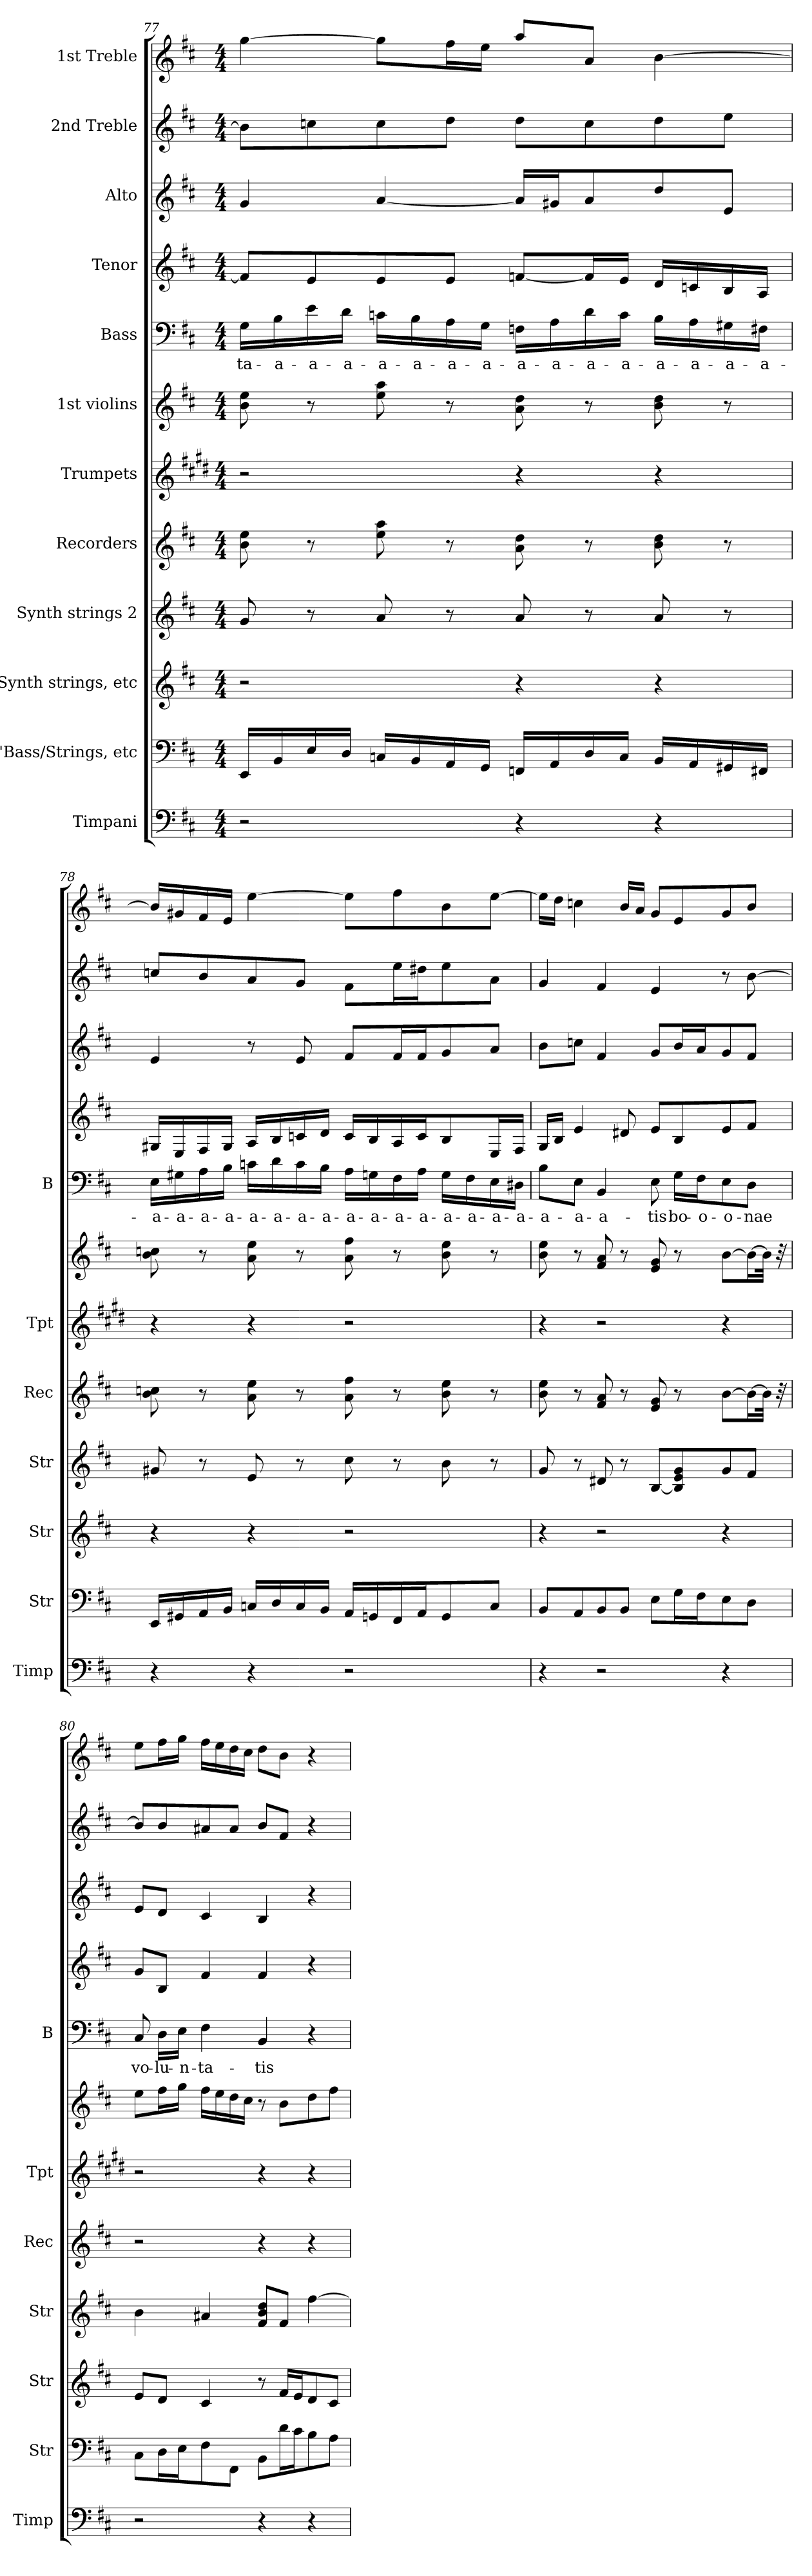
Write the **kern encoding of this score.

**kern	**kern	**kern	**kern	**kern	**kern	**kern	**kern	**text	**kern	**kern	**kern	**kern
*part12	*part11	*part10	*part9	*part8	*part7	*part6	*part5	*part5	*part4	*part3	*part2	*part1
*staff12	*staff11	*staff10	*staff9	*staff8	*staff7	*staff6	*staff5	*staff5	*staff4	*staff3	*staff2	*staff1
*I"Timpani	*I"D'Bass/Strings, etc	*I"Synth strings, etc	*I"Synth strings 2	*I"Recorders	*I"Trumpets	*I"1st violins	*I"Bass	*	*I"Tenor	*I"Alto	*I"2nd Treble	*I"1st Treble
*I'Timp	*I'Str	*I'Str	*I'Str	*I'Rec	*I'Tpt	*	*I'B	*	*	*	*	*
*clefF4	*clefF4	*clefG2	*clefG2	*clefG2	*clefG2	*clefG2	*clefF4	*	*clefG2	*clefG2	*clefG2	*clefG2
*	*	*	*	*	*ITrd1c2	*	*	*	*	*	*	*
*k[f#c#]	*k[f#c#]	*k[f#c#]	*k[f#c#]	*k[f#c#]	*k[f#c#]	*k[f#c#]	*k[f#c#]	*	*k[f#c#]	*k[f#c#]	*k[f#c#]	*k[f#c#]
*D:	*D:	*D:	*D:	*D:	*D:	*D:	*D:	*	*D:	*D:	*D:	*D:
*M4/4	*M4/4	*M4/4	*M4/4	*M4/4	*M4/4	*M4/4	*M4/4	*	*M4/4	*M4/4	*M4/4	*M4/4
=77	=77	=77	=77	=77	=77	=77	=77	=77	=77	=77	=77	=77
2r	16EE/LL	2r	8g/	8b\ 8ee\	2r	8b\ 8ee\	16G\LL	-ta-	8f#/L]	4g/	8b\L]	[4gg\
.	16BB/	.	.	.	.	.	16B\	-a-	.	.	.	.
.	16E/	.	8r	8r	.	8r	16e\	-a-	8e/	.	8ccn\	.
.	16D/JJ	.	.	.	.	.	16d\JJ	-a-	.	.	.	.
.	16Cn/LL	.	8a/	8ee\ 8aa\	.	8ee\ 8aa\	16cn\LL	-a-	8e/	[4a/	8cc\	8gg\L]
.	16BB/	.	.	.	.	.	16B\	-a-	.	.	.	.
.	16AA/	.	8r	8r	.	8r	16A\	-a-	8e/J	.	8dd\J	16ff#\L
.	16GG/JJ	.	.	.	.	.	16G\JJ	-a-	.	.	.	16ee\JJ
4r	16FFn/LL	4r	8a/	8a\ 8dd\	4r	8a\ 8dd\	16Fn\LL	-a-	[8fn/L	16a/LL]	8dd\L	8aa/L
.	16AA/	.	.	.	.	.	16A\	-a-	.	16g#X/J	.	.
.	16D/	.	8r	8r	.	8r	16d\	-a-	16f/L]	8a/	8cc\	8a/J
.	16C/JJ	.	.	.	.	.	16c\JJ	-a-	16e/JJ	.	.	.
4r	16BB/LL	4r	8a/	8b\ 8dd\	4r	8b\ 8dd\	16B\LL	-a-	16d/LL	8dd/	8dd\	[4b\
.	16AA/	.	.	.	.	.	16A\	-a-	16cn/	.	.	.
.	16GG#X/	.	8r	8r	.	8r	16G#X\	-a-	16B/	8e/J	8ee\J	.
.	16FF#X/JJ	.	.	.	.	.	16F#X\JJ	-a-	16A/JJ	.	.	.
!!LO:PB:g=z
=78	=78	=78	=78	=78	=78	=78	=78	=78	=78	=78	=78	=78
4r	16EE/LL	4r	8g#X/	8b\ 8ccn\	4r	8b\ 8ccn\	16E\LL	-a-	16G#X/LL	4e/	8ccn/L	16b/LL]
.	16GG#X/	.	.	.	.	.	16G#X\	-a-	16E/	.	.	16g#X/
.	16AA/	.	8r	8r	.	8r	16A\	-a-	16F#/	.	8b/	16f#/
.	16BB/JJ	.	.	.	.	.	16B\JJ	-a-	16G#/JJ	.	.	16e/JJ
4r	16Cn/LL	4r	8e/	8a\ 8ee\	4r	8a\ 8ee\	16cn\LL	-a-	16A/LL	8r	8a/	[4ee\
.	16D/	.	.	.	.	.	16d\	-a-	16B/	.	.	.
.	16C/	.	8r	8r	.	8r	16c\	-a-	16cn/	8e/	8g/J	.
.	16BB/JJ	.	.	.	.	.	16B\JJ	-a-	16d/JJ	.	.	.
2r	16AA/LL	2r	8cc#\	8a\ 8ff#\	2r	8a\ 8ff#\	16A\LL	-a-	16c/LL	8f#/L	8f#\L	8ee\L]
.	16GGn/	.	.	.	.	.	16Gn\	-a-	16B/	.	.	.
.	16FF#/	.	8r	8r	.	8r	16F#\	-a-	16A/	16f#/L	16ee\L	8ff#\
.	16AA/J	.	.	.	.	.	16A\JJ	-a-	16c/J	16f#/J	16dd#X\J	.
.	8GG/	.	8b\	8b\ 8ee\	.	8b\ 8ee\	16G\LL	-a-	8B/	8g/	8ee\	8b\
.	.	.	.	.	.	.	16F#\	-a-	.	.	.	.
.	8C/J	.	8r	8r	.	8r	16E\	-a-	16E/L	8a/J	8a\J	[8ee\J
.	.	.	.	.	.	.	16D#X\JJ	-a-	16F#/JJ	.	.	.
!!LO:PB:g=z
=79	=79	=79	=79	=79	=79	=79	=79	=79	=79	=79	=79	=79
4r	8BB/L	4r	8g/	8b\ 8ee\	4r	8b\ 8ee\	8B\L	-a-	16G/LL	8b\L	4g/	16ee\LL]
.	.	.	.	.	.	.	.	.	16B/JJ	.	.	16dd\JJ
.	8AA/	.	8r	8r	.	8r	8E\J	-a-	4e/	8ccn\J	.	4ccn\
2r	8BB/	2r	8d#X/	8f#/ 8a/	2r	8f#/ 8a/	4BB/	-a-	.	4f#/	4f#/	.
.	8BB/J	.	8r	8r	.	8r	.	.	8d#X/	.	.	16b/LL
.	.	.	.	.	.	.	.	.	.	.	.	16a/JJ
.	8E\L	.	[8B/L	8e/ 8g/	.	8e/ 8g/	8E\	-tis	8e/L	8g/L	4e/	8g/L
.	16G\L	.	8B/] 8e/ 8g/	8r	.	8r	16G\LL	bo-	8B/	16b/L	.	8e/
.	16F#\J	.	.	.	.	.	16F#\J	-o-	.	16a/J	.	.
4r	8E\	4r	8g/	[8b\L	4r	[8b\L	8E\	-o-	8e/	8g/	8r	8g/
.	8D\J	.	8f#/J	16b\L_	.	16b\L_	8D\J	-nae	8f#/J	8f#/J	[8b\	8b/J
.	.	.	.	32b\JJk]	.	32b\JJk]	.	.	.	.	.	.
.	.	.	.	32r	.	32r	.	.	.	.	.	.
=80	=80	=80	=80	=80	=80	=80	=80	=80	=80	=80	=80	=80
2r	8C#\L	8e/L	4b\	2r	2r	8ee\L	8C#/	vo-	8g/L	8e/L	8b/L]	8ee\L
.	16D\L	8d/J	.	.	.	16ff#\L	16D\LL	-lu-	8B/J	8d/J	8b/	16ff#\L
.	16E\J	.	.	.	.	16gg\JJ	16E\JJ	-n-	.	.	.	16gg\JJ
.	8F#\	4c#/	4a#X/	.	.	16ff#\LL	4F#\	-ta-	4f#/	4c#/	8a#X/	16ff#\LL
.	.	.	.	.	.	16ee\	.	.	.	.	.	16ee\
.	8FF#\J	.	.	.	.	16dd\	.	.	.	.	8a#/J	16dd\
.	.	.	.	.	.	16cc#\JJ	.	.	.	.	.	16cc#\JJ
4r	8BB\L	8r	8f#/ 8b/ 8dd/L	4r	4r	8r	4BB/	-tis	4f#/	4B/	8b/L	8dd\L
.	16d\L	16f#/LL	8f#/J	.	.	8b\L	.	.	.	.	8f#/J	8b\J
.	16c#\J	16e/J	.	.	.	.	.	.	.	.	.	.
4r	8B\	8d/	[4ff#\	4r	4r	8dd\	4r	.	4r	4r	4r	4r
.	8A\J	8c#/J	.	.	.	8ff#\J	.	.	.	.	.	.
=	=	=	=	=	=	=	=	=	=	=	=	=
*-	*-	*-	*-	*-	*-	*-	*-	*-	*-	*-	*-	*-
